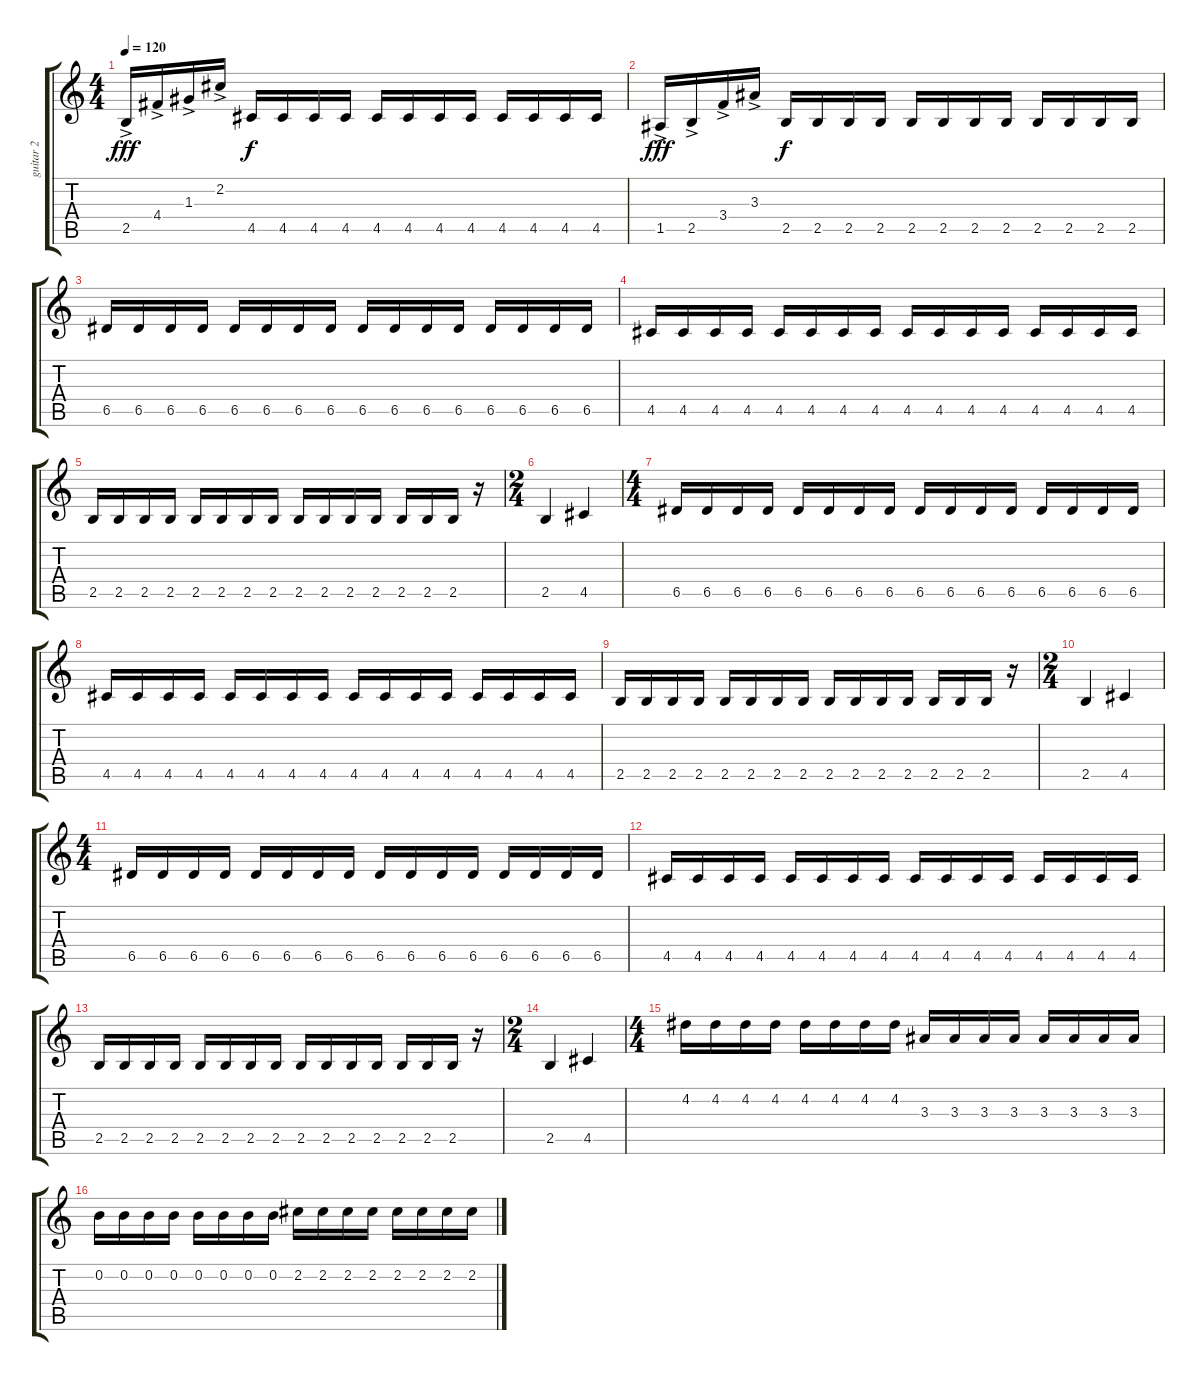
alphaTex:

\track ("guitar 2" "guitar 2") {instrument distortionguitar}
\staff {score tabs}
\tuning (E4 B3 G3 D3 A2 E2) {hide}
\ts (4 4)
\tempo 120
\clef g2
\ks c
2.5{ac}.16{dy fff} 4.4{ac}.16 1.3{ac}.16 2.2{ac}.16 4.5.16{dy f} 4.5.16 4.5.16 4.5.16 4.5.16 4.5.16 4.5.16 4.5.16 4.5.16 4.5.16 4.5.16 4.5.16 |
1.5{ac}.16{dy fff} 2.5{ac}.16 3.4{ac}.16 3.3{ac}.16 2.5.16{dy f} 2.5.16 2.5.16 2.5.16 2.5.16 2.5.16 2.5.16 2.5.16 2.5.16 2.5.16 2.5.16 2.5.16 |
6.5.16 6.5.16 6.5.16 6.5.16 6.5.16 6.5.16 6.5.16 6.5.16 6.5.16 6.5.16 6.5.16 6.5.16 6.5.16 6.5.16 6.5.16 6.5.16 |
4.5.16 4.5.16 4.5.16 4.5.16 4.5.16 4.5.16 4.5.16 4.5.16 4.5.16 4.5.16 4.5.16 4.5.16 4.5.16 4.5.16 4.5.16 4.5.16 |
2.5.16 2.5.16 2.5.16 2.5.16 2.5.16 2.5.16 2.5.16 2.5.16 2.5.16 2.5.16 2.5.16 2.5.16 2.5.16 2.5.16 2.5.16 r.16 |
\ts (2 4)
2.5.4 4.5.4 |
\ts (4 4)
6.5.16 6.5.16 6.5.16 6.5.16 6.5.16 6.5.16 6.5.16 6.5.16 6.5.16 6.5.16 6.5.16 6.5.16 6.5.16 6.5.16 6.5.16 6.5.16 |
4.5.16 4.5.16 4.5.16 4.5.16 4.5.16 4.5.16 4.5.16 4.5.16 4.5.16 4.5.16 4.5.16 4.5.16 4.5.16 4.5.16 4.5.16 4.5.16 |
2.5.16 2.5.16 2.5.16 2.5.16 2.5.16 2.5.16 2.5.16 2.5.16 2.5.16 2.5.16 2.5.16 2.5.16 2.5.16 2.5.16 2.5.16 r.16 |
\ts (2 4)
2.5.4 4.5.4 |
\ts (4 4)
6.5.16 6.5.16 6.5.16 6.5.16 6.5.16 6.5.16 6.5.16 6.5.16 6.5.16 6.5.16 6.5.16 6.5.16 6.5.16 6.5.16 6.5.16 6.5.16 |
4.5.16 4.5.16 4.5.16 4.5.16 4.5.16 4.5.16 4.5.16 4.5.16 4.5.16 4.5.16 4.5.16 4.5.16 4.5.16 4.5.16 4.5.16 4.5.16 |
2.5.16 2.5.16 2.5.16 2.5.16 2.5.16 2.5.16 2.5.16 2.5.16 2.5.16 2.5.16 2.5.16 2.5.16 2.5.16 2.5.16 2.5.16 r.16 |
\ts (2 4)
2.5.4 4.5.4 |
\ts (4 4)
4.2.16 4.2.16 4.2.16 4.2.16 4.2.16 4.2.16 4.2.16 4.2.16 3.3.16 3.3.16 3.3.16 3.3.16 3.3.16 3.3.16 3.3.16 3.3.16 |
0.2.16 0.2.16 0.2.16 0.2.16 0.2.16 0.2.16 0.2.16 0.2.16 2.2.16 2.2.16 2.2.16 2.2.16 2.2.16 2.2.16 2.2.16 2.2.16
